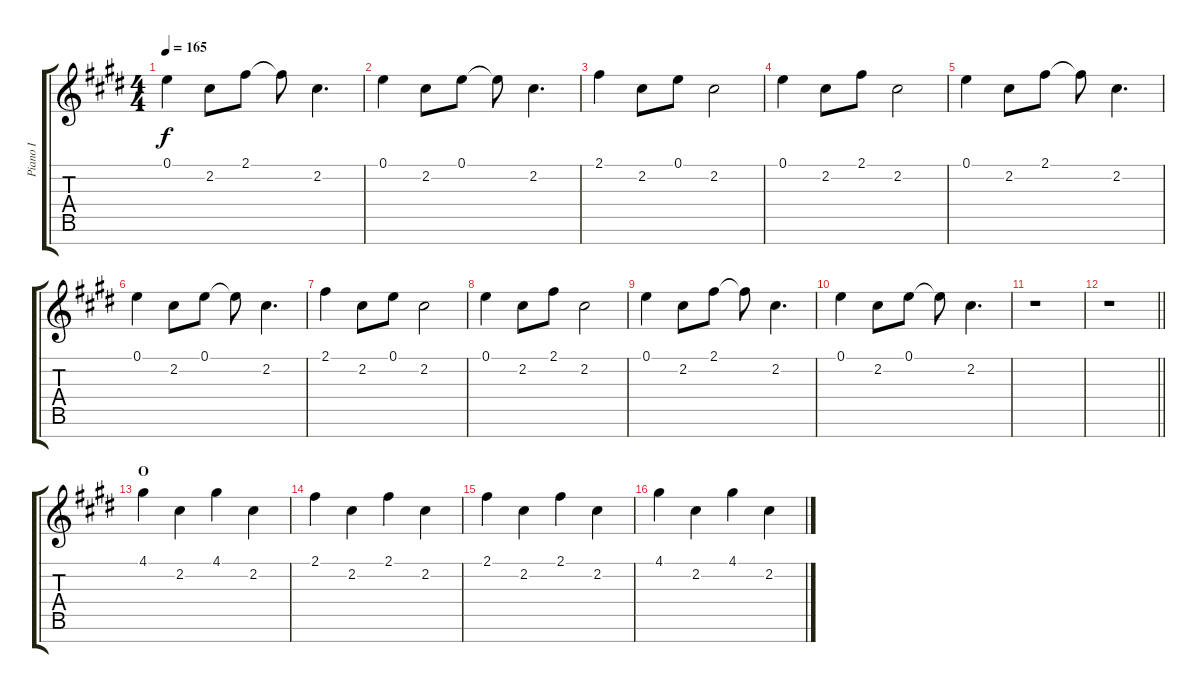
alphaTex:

\track ("Piano I" "Piano I") {instrument acousticgrandpiano}
\staff {score tabs}
\tuning (E5 B4 G4 D4 A3 E3 B2) {hide}
\ts (4 4)
\tempo 165
\clef g2
\ks e
0.1.4{dy f} 2.2.8 2.1.8 2.1{t}.8 2.2.4{d} |
0.1.4 2.2.8 0.1.8 0.1{t}.8 2.2.4{d} |
2.1.4 2.2.8 0.1.8 2.2.2 |
0.1.4 2.2.8 2.1.8 2.2.2 |
0.1.4 2.2.8 2.1.8 2.1{t}.8 2.2.4{d} |
0.1.4 2.2.8 0.1.8 0.1{t}.8 2.2.4{d} |
2.1.4 2.2.8 0.1.8 2.2.2 |
0.1.4 2.2.8 2.1.8 2.2.2 |
0.1.4 2.2.8 2.1.8 2.1{t}.8 2.2.4{d} |
0.1.4 2.2.8 0.1.8 0.1{t}.8 2.2.4{d} |
r.1 |
\barLineRight lightlight
r.1 |
\section ("" "O")
4.1.4 2.2.4 4.1.4 2.2.4 |
2.1.4 2.2.4 2.1.4 2.2.4 |
2.1.4 2.2.4 2.1.4 2.2.4 |
4.1.4 2.2.4 4.1.4 2.2.4
